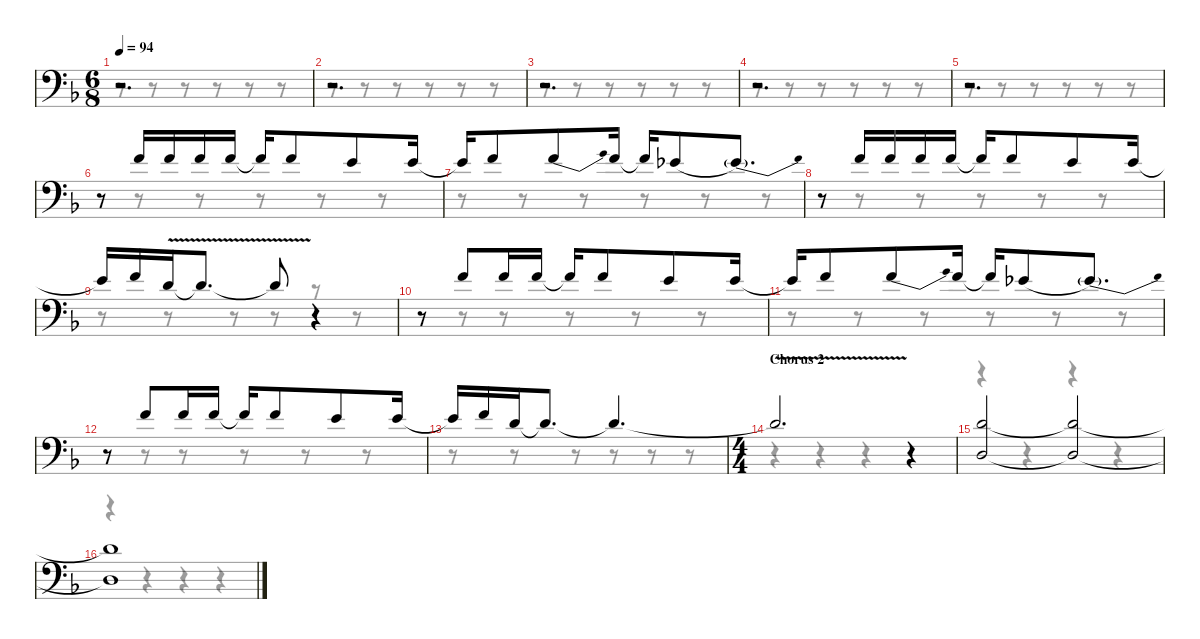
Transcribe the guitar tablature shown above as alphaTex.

\defaultSystemsLayout 4
\hideDynamics
\bracketExtendMode nobrackets
\singleTrackTrackNamePolicy hidden
\multiTrackTrackNamePolicy hidden
\otherSystemsTrackNameOrientation horizontal
\track ("Backing Vocals" "ob.") {instrument oboe}
\staff {score}
\tuning (E4 A3 F3 D3 A2 D2)
\voice
\ts (6 8)
\tempo 94
\clef f4
\ks dminor
r.2{d dy f beam Up} |
r.2{d beam Up} |
r.2{d beam Up} |
r.2{d beam Up} |
r.2{d beam Up} |
r.8{beam Up} 8.2{acc forcenatural}.16{beam Up} 8.2{acc forcenatural}.16{beam Up} 8.2{acc forcenatural}.16{beam Up} 8.2{acc forcenatural}.16{beam Up} 8.2{t acc forcenatural}.16{beam Up} 8.2{acc forcenatural}.8{beam Up} 7.2{acc forcenatural}.8{beam Up} 7.2{acc forcenatural}.16{beam Up} |
7.2{t acc forcenatural}.16{beam Up} 8.2{acc forcenatural}.8{beam Up} 8.2{be (bend 0 0 34.9999992 4) acc forcenatural}.8{beam Up} 8.2{acc forcenatural}.16{beam Up} 8.2{t acc forcenatural}.16{beam Up} 6.2{be (hold 0 0 60 0) acc b}.8{beam Up} 6.2{be (bend 0 0 60 4) t acc b}.8{d beam Up} |
r.8{beam Up} 8.2{acc forcenatural}.16{beam Up} 8.2{acc forcenatural}.16{beam Up} 8.2{acc forcenatural}.16{beam Up} 8.2{acc forcenatural}.16{beam Up} 8.2{t acc forcenatural}.16{beam Up} 8.2{acc forcenatural}.8{beam Up} 7.2{acc forcenatural}.8{beam Up} 7.2{acc forcenatural}.16{beam Up} |
7.2{t acc forcenatural}.16{beam Up} 8.2{acc forcenatural}.16{beam Up} 9.3{v acc forcenatural}.16{beam Up} 9.3{v t acc forcenatural}.8{d beam Up} 9.3{v t acc forcenatural}.8{beam Up} r.4{beam Up} |
r.8{beam Up} 8.2{acc forcenatural}.8{beam Up} 8.2{acc forcenatural}.16{beam Up} 8.2{acc forcenatural}.16{beam Up} 8.2{t acc forcenatural}.16{beam Up} 8.2{acc forcenatural}.8{beam Up} 7.2{acc forcenatural}.8{beam Up} 7.2{acc forcenatural}.16{beam Up} |
7.2{t acc forcenatural}.16{beam Up} 8.2{acc forcenatural}.8{beam Up} 8.2{be (bend 0 0 34.9999992 4) acc forcenatural}.8{beam Up} 8.2{acc forcenatural}.16{beam Up} 8.2{t acc forcenatural}.16{beam Up} 6.2{be (hold 0 0 60 0) acc b}.8{beam Up} 6.2{be (bend 0 0 60 4) t acc b}.8{d beam Up} |
r.8{beam Up} 8.2{acc forcenatural}.8{beam Up} 8.2{acc forcenatural}.16{beam Up} 8.2{acc forcenatural}.16{beam Up} 8.2{t acc forcenatural}.16{beam Up} 8.2{acc forcenatural}.8{beam Up} 7.2{acc forcenatural}.8{beam Up} 7.2{acc forcenatural}.16{beam Up} |
7.2{t acc forcenatural}.16{beam Up} 8.2{acc forcenatural}.16{beam Up} 9.3{acc forcenatural}.16{beam Up} 9.3{t acc forcenatural}.8{d beam Up} 9.3{t acc forcenatural}.4{d beam Up} |
\ts (4 4)
\beaming (8 2 2 2 2)
\section ("" "Chorus 2")
9.3{v t acc forcenatural}.2{d beam Up} r.4{beam Up} |
(5.2{acc forcenatural} 5.5{acc forcenatural}).2{beam Up} (5.2{t acc forcenatural} 5.5{t acc forcenatural}).2{beam Up} |
(5.2{t acc forcenatural} 5.5{t acc forcenatural}).1{beam Up}
\voice
\clef f4
\ottava regular
\simile none
\ks dminor
r.8{dy mf beam Down} r.8{beam Down} r.8{beam Down} r.8{beam Down} r.8{beam Down} r.8{beam Down} |
r.8{beam Down} r.8{beam Down} r.8{beam Down} r.8{beam Down} r.8{beam Down} r.8{beam Down} |
r.8{beam Down} r.8{beam Down} r.8{beam Down} r.8{beam Down} r.8{beam Down} r.8{beam Down} |
r.8{beam Down} r.8{beam Down} r.8{beam Down} r.8{beam Down} r.8{beam Down} r.8{beam Down} |
r.8{beam Down} r.8{beam Down} r.8{beam Down} r.8{beam Down} r.8{beam Down} r.8{beam Down} |
r.8{beam Down} r.8{beam Down} r.8{beam Down} r.8{beam Down} r.8{beam Down} r.8{beam Down} |
r.8{beam Down} r.8{beam Down} r.8{beam Down} r.8{beam Down} r.8{beam Down} r.8{beam Down} |
r.8{beam Down} r.8{beam Down} r.8{beam Down} r.8{beam Down} r.8{beam Down} r.8{beam Down} |
r.8{beam Down} r.8{beam Down} r.8{beam Down} r.8{beam Down} r.8{beam Down} r.8{beam Down} |
r.8{beam Down} r.8{beam Down} r.8{beam Down} r.8{beam Down} r.8{beam Down} r.8{beam Down} |
r.8{beam Down} r.8{beam Down} r.8{beam Down} r.8{beam Down} r.8{beam Down} r.8{beam Down} |
r.8{beam Down} r.8{beam Down} r.8{beam Down} r.8{beam Down} r.8{beam Down} r.8{beam Down} |
r.8{beam Down} r.8{beam Down} r.8{beam Down} r.8{beam Down} r.8{beam Down} r.8{beam Down} |
r.4{beam Down} r.4{beam Down} r.4{beam Down} r.4{beam Down} |
r.4{beam Down} r.4{beam Down} r.4{beam Down} r.4{beam Down} |
r.4{beam Down} r.4{beam Down} r.4{beam Down} r.4{beam Down}
